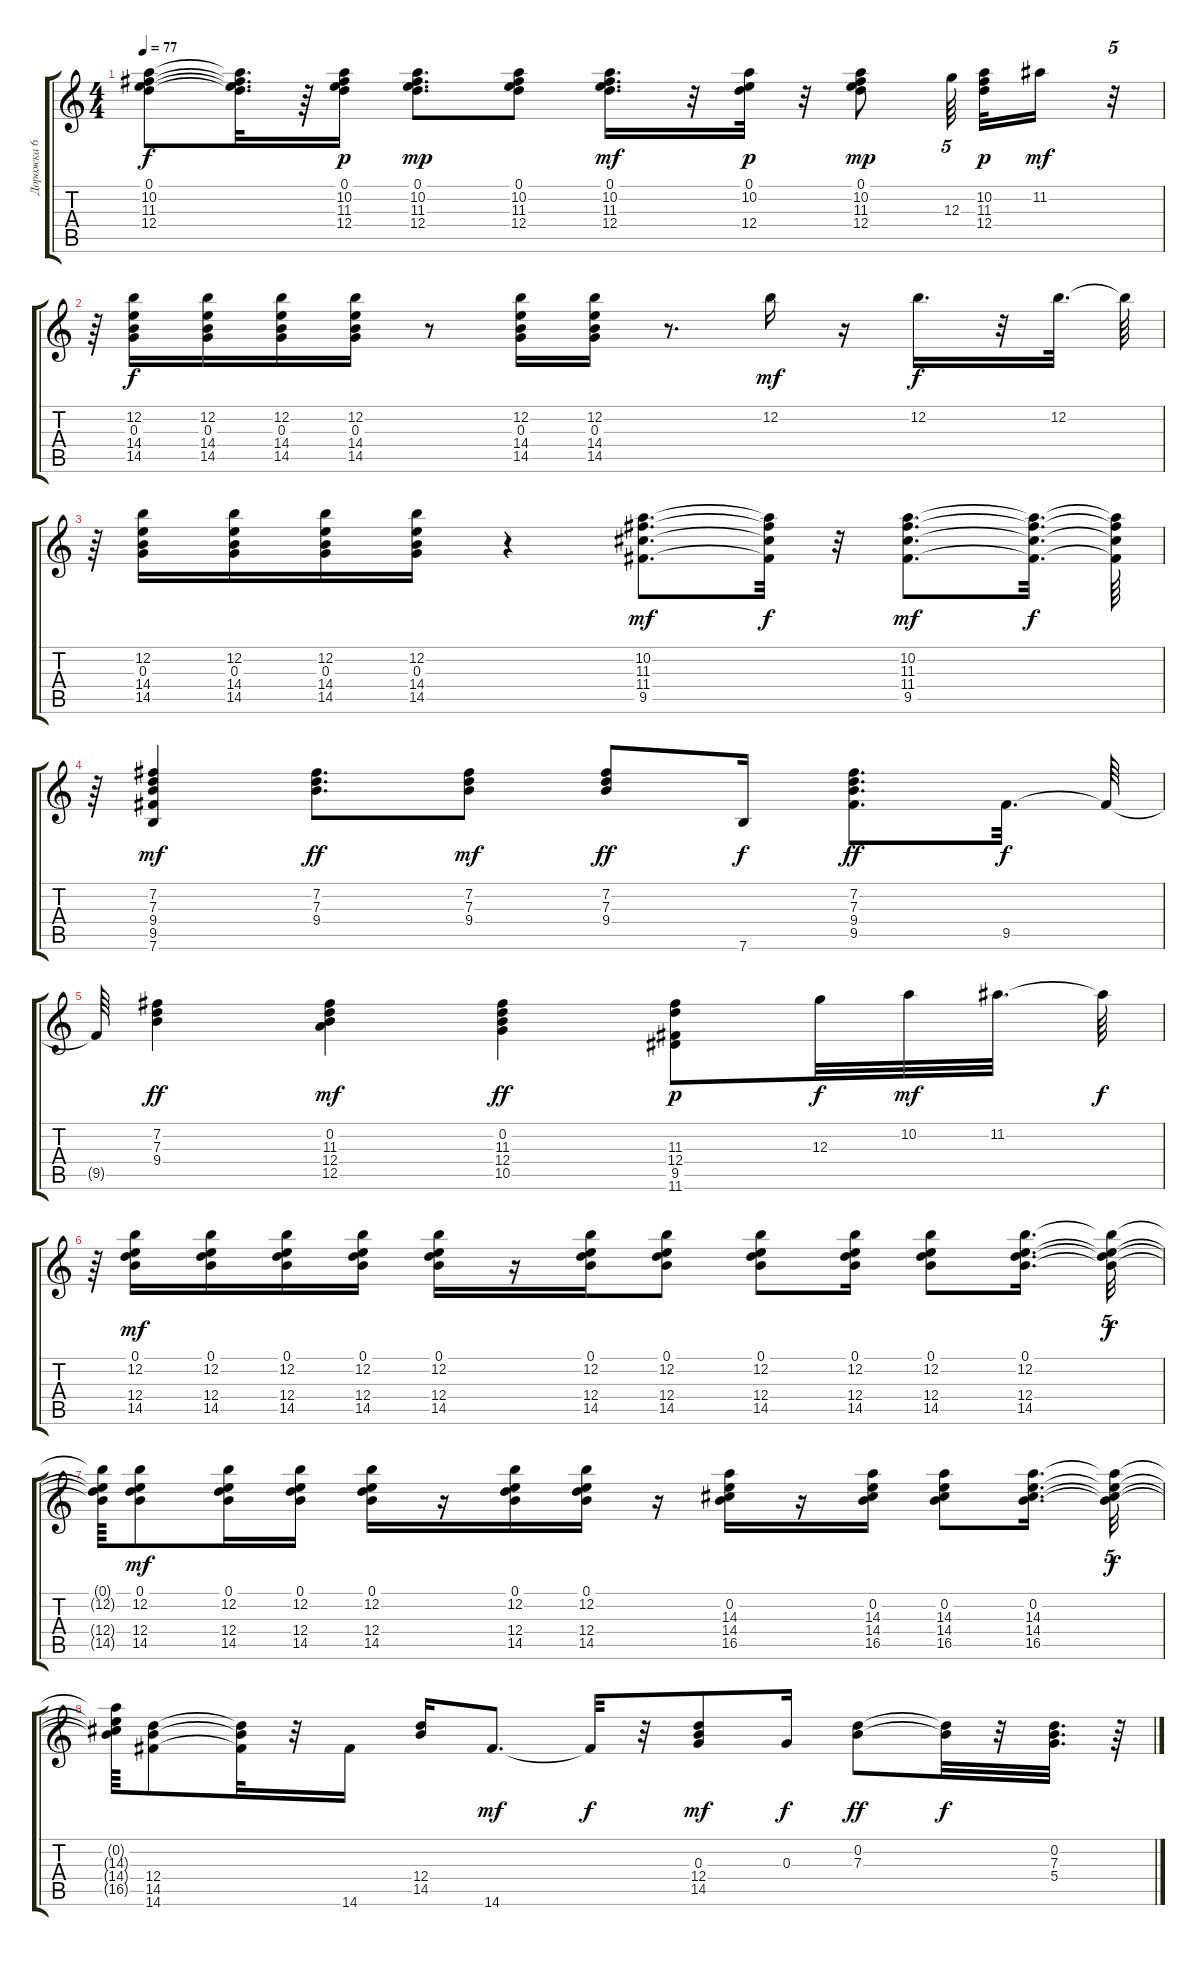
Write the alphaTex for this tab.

\track ("Дорожка 6" "Дорожка 6") {instrument acousticguitarsteel}
\staff {score tabs}
\tuning (E4 B3 G3 D3 A2 E2) {hide}
\ts (4 4)
\tempo 77
\clef g2
\ks c
(0.1{t} 10.2{t} 11.3{t} 12.4{t}).8{dy f} (0.1{t} 10.2{t} 11.3{t} 12.4{t}).32{d} r.64 (0.1 10.2 11.3 12.4).16{dy p} (0.1 10.2 11.3 12.4).8{d dy mp} (0.1 10.2 11.3 12.4).8 (0.1 10.2 11.3 12.4).16{d dy mf} r.32 (0.1 10.2 12.4).32{dy p} r.32 (0.1 10.2 11.3 12.4).8{dy mp} 12.3.64{tu (5 4) beam splitsecondary} (10.2 11.3 12.4).32{dy p} 11.2.16{dy mf} r.32{tu (5 4)} |
r.64 (12.2 0.3 14.4 14.5).16{dy f} (12.2 0.3 14.4 14.5).16 (12.2 0.3 14.4 14.5).16 (12.2 0.3 14.4 14.5).16 r.8 (12.2 0.3 14.4 14.5).16 (12.2 0.3 14.4 14.5).16 r.8{d} 12.2.16{dy mf} r.16 12.2.16{d dy f} r.32 12.2.32{d} 12.2{t}.64 |
r.64 (12.2 0.3 14.4 14.5).16 (12.2 0.3 14.4 14.5).16 (12.2 0.3 14.4 14.5).16 (12.2 0.3 14.4 14.5).16 r.4 (10.2 11.3 11.4 9.5).8{d dy mf} (10.2{t} 11.3{t} 11.4{t} 9.5{t}).32{dy f} r.32 (10.2 11.3 11.4 9.5).8{d dy mf} (10.2{t} 11.3{t} 11.4{t} 9.5{t}).32{d dy f} (10.2{t} 11.3{t} 11.4{t} 9.5{t}).64 |
r.64 (7.2 7.3 9.4 9.5 7.6).4{dy mf} (7.2 7.3 9.4).8{d dy ff} (7.2 7.3 9.4).8{dy mf} (7.2 7.3 9.4).8{dy ff} 7.6.16{dy f} (7.2 7.3 9.4 9.5).8{d dy ff} 9.5.32{d dy f} 9.5{t}.64 |
9.5{t}.64 (7.2 7.3 9.4).4{dy ff} (0.2 11.3 12.4 12.5).4{dy mf} (0.2 11.3 12.4 10.5).4{dy ff} (11.3 12.4 9.5 11.6).8{dy p} 12.3.32{dy f} 10.2.32{dy mf} 11.2.32{d} 11.2{t}.64{dy f} |
r.64 (0.1 12.2 12.4 14.5).16{dy mf} (0.1 12.2 12.4 14.5).16 (0.1 12.2 12.4 14.5).16 (0.1 12.2 12.4 14.5).16 (0.1 12.2 12.4 14.5).16 r.16 (0.1 12.2 12.4 14.5).16 (0.1 12.2 12.4 14.5).8 (0.1 12.2 12.4 14.5).8 (0.1 12.2 12.4 14.5).16 (0.1 12.2 12.4 14.5).8 (0.1 12.2 12.4 14.5).16{d} (0.1{t} 12.2{t} 12.4{t} 14.5{t}).32{tu (5 4) dy f} |
(0.1{t} 12.2{t} 12.4{t} 14.5{t}).64 (0.1 12.2 12.4 14.5).8{dy mf} (0.1 12.2 12.4 14.5).16 (0.1 12.2 12.4 14.5).16 (0.1 12.2 12.4 14.5).16 r.16 (0.1 12.2 12.4 14.5).16 (0.1 12.2 12.4 14.5).16 r.16 (0.2 14.3 14.4 16.5).16 r.16 (0.2 14.3 14.4 16.5).16 (0.2 14.3 14.4 16.5).8 (0.2 14.3 14.4 16.5).16{d} (0.2{t} 14.3{t} 14.4{t} 16.5{t}).32{tu (5 4) dy f} |
(0.2{t} 14.3{t} 14.4{t} 16.5{t}).64 (12.4 14.5 14.6).8 (12.4{t} 14.5{t} 14.6{t}).32 r.32 14.6.16 (12.4 14.5).16 14.6.8{d dy mf} 14.6{t}.32{dy f} r.32 (0.3 12.4 14.5).8{dy mf} 0.3.16{dy f} (0.2 7.3).8{dy ff} (0.2{t} 7.3{t}).32{dy f} r.32 (0.2 7.3 5.4).32{d} r.64
